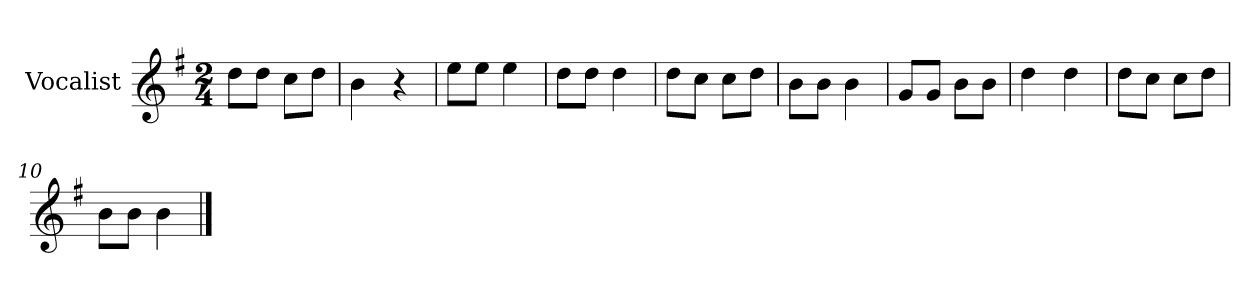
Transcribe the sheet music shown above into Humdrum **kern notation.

**kern
*part1
*staff1
*I"Vocalist
*k[f#]
*G:
*M2/4
=1
8ddL
8ddJ
8ccL
8ddJ
=2
4b
4r
=3
8eeL
8eeJ
4ee
=4
8ddL
8ddJ
4dd
=5
8ddL
8ccJ
8ccL
8ddJ
=6
8bL
8bJ
4b
=7
8gL
8gJ
8bL
8bJ
=8
4dd
4dd
=9
8ddL
8ccJ
8ccL
8ddJ
=10
8bL
8bJ
4b
==
*-
